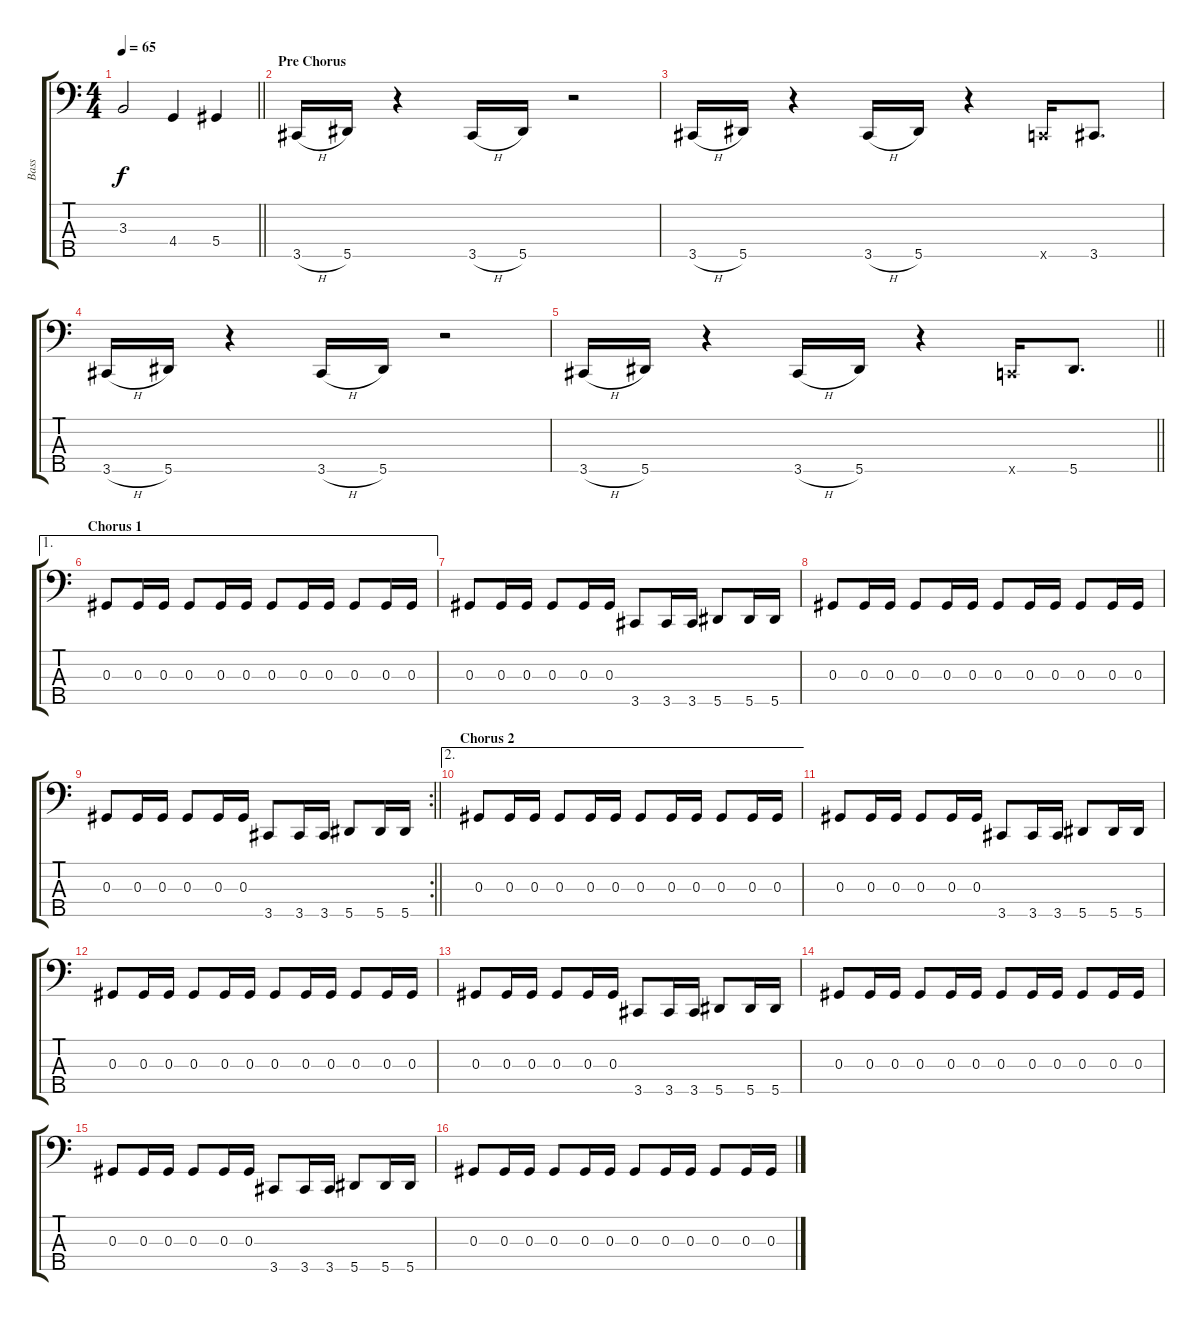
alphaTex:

\track ("Bass" "Bass") {instrument electricbassfinger}
\staff {score tabs}
\tuning (Gb2 Db2 Ab1 Eb1 Bb0) {hide}
\ts (4 4)
\tempo 65
\clef f4
\barLineRight lightlight
\ks c
3.3.2{dy f} 4.4.4 5.4.4 |
\section ("" "Pre Chorus")
3.5{h}.16 5.5.16 r.4 3.5{h}.16 5.5.16 r.2 |
3.5{h}.16 5.5.16 r.4 3.5{h}.16 5.5.16 r.4 2.5{x}.16 3.5.8{d} |
3.5{h}.16 5.5.16 r.4 3.5{h}.16 5.5.16 r.2 |
\barLineRight lightlight
3.5{h}.16 5.5.16 r.4 3.5{h}.16 5.5.16 r.4 2.5{x}.16 5.5.8{d} |
\ae 1
\section ("" "Chorus 1")
0.3.8 0.3.16 0.3.16 0.3.8 0.3.16 0.3.16 0.3.8 0.3.16 0.3.16 0.3.8 0.3.16 0.3.16 |
0.3.8 0.3.16 0.3.16 0.3.8 0.3.16 0.3.16 3.5.8 3.5.16 3.5.16 5.5.8 5.5.16 5.5.16 |
0.3.8 0.3.16 0.3.16 0.3.8 0.3.16 0.3.16 0.3.8 0.3.16 0.3.16 0.3.8 0.3.16 0.3.16 |
\rc 2
\barLineRight lightlight
0.3.8 0.3.16 0.3.16 0.3.8 0.3.16 0.3.16 3.5.8 3.5.16 3.5.16 5.5.8 5.5.16 5.5.16 |
\ae 2
\section ("" "Chorus 2")
0.3.8 0.3.16 0.3.16 0.3.8 0.3.16 0.3.16 0.3.8 0.3.16 0.3.16 0.3.8 0.3.16 0.3.16 |
0.3.8 0.3.16 0.3.16 0.3.8 0.3.16 0.3.16 3.5.8 3.5.16 3.5.16 5.5.8 5.5.16 5.5.16 |
0.3.8 0.3.16 0.3.16 0.3.8 0.3.16 0.3.16 0.3.8 0.3.16 0.3.16 0.3.8 0.3.16 0.3.16 |
0.3.8 0.3.16 0.3.16 0.3.8 0.3.16 0.3.16 3.5.8 3.5.16 3.5.16 5.5.8 5.5.16 5.5.16 |
0.3.8 0.3.16 0.3.16 0.3.8 0.3.16 0.3.16 0.3.8 0.3.16 0.3.16 0.3.8 0.3.16 0.3.16 |
0.3.8 0.3.16 0.3.16 0.3.8 0.3.16 0.3.16 3.5.8 3.5.16 3.5.16 5.5.8 5.5.16 5.5.16 |
0.3.8 0.3.16 0.3.16 0.3.8 0.3.16 0.3.16 0.3.8 0.3.16 0.3.16 0.3.8 0.3.16 0.3.16
